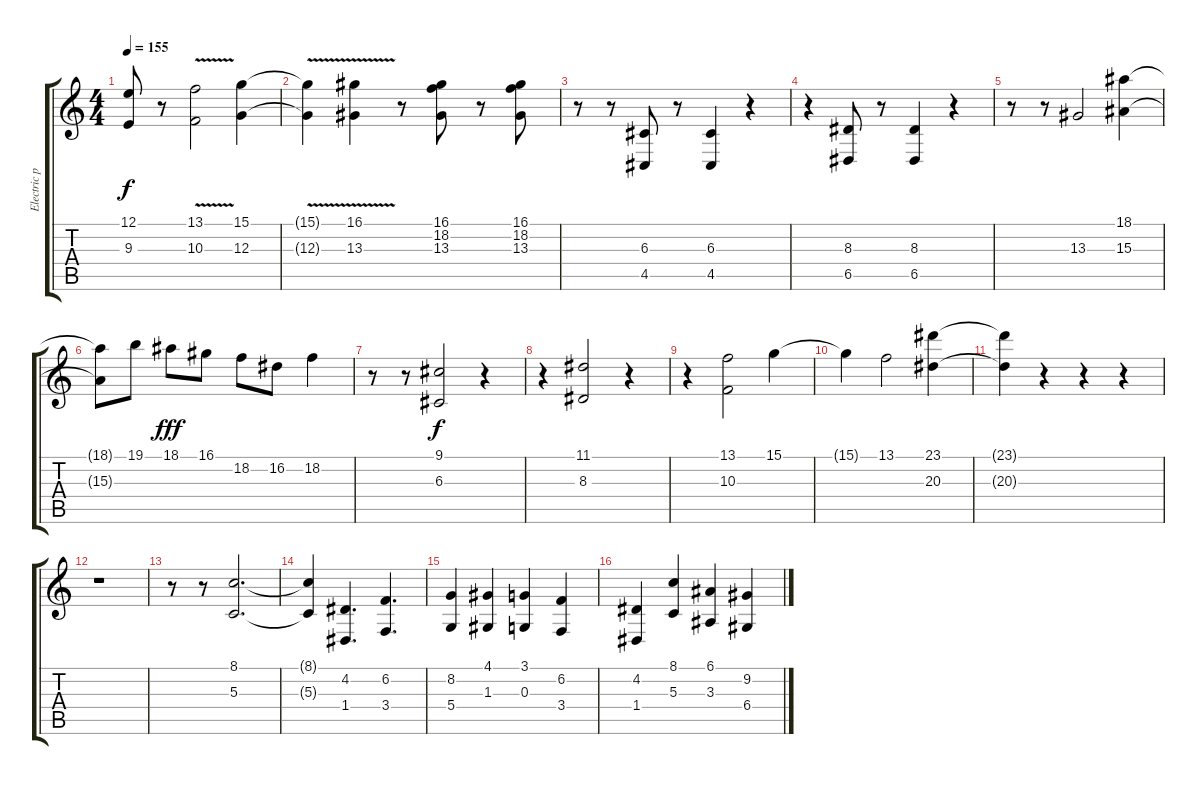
\track ("Electric piano 2" "Electric p") {instrument rockorgan}
\staff {score tabs}
\tuning (E4 B3 G3 D3 A2 E2) {hide}
\ts (4 4)
\tempo 155
\clef g2
\ks c
(12.1 9.3).8{dy f} r.8 (13.1{v} 10.3{v}).2 (15.1 12.3).4 |
(15.1{v t} 12.3{v t}).4 (16.1 13.3{v}).4 r.8 (16.1 18.2 13.3).8 r.8 (16.1 18.2 13.3).8 |
r.8 r.8 (6.3 4.5).8 r.8 (6.3 4.5).4 r.4 |
r.4 (8.3 6.5).8 r.8 (8.3 6.5).4 r.4 |
r.8 r.8 13.3.2 (18.1 15.3).4 |
(18.1{t} 15.3{t}).8 19.1.8 18.1.8{dy fff} 16.1.8 18.2.8 16.2.8 18.2.4 |
r.8 r.8 (9.1 6.3).2{dy f} r.4 |
r.4 (11.1 8.3).2 r.4 |
r.4 (13.1 10.3).2 15.1.4 |
15.1{t}.4 13.1.2 (23.1 20.3).4 |
(23.1{t} 20.3{t}).4 r.4 r.4 r.4 |
r.1 |
r.8 r.8 (8.1 5.3).2{d} |
(8.1{t} 5.3{t}).4 (4.2 1.4).4{d} (6.2 3.4).4{d} |
(8.2 5.4).4 (4.1 1.3).4 (3.1 0.3).4 (6.2 3.4).4 |
(4.2 1.4).4 (8.1 5.3).4 (6.1 3.3).4 (9.2 6.4).4
